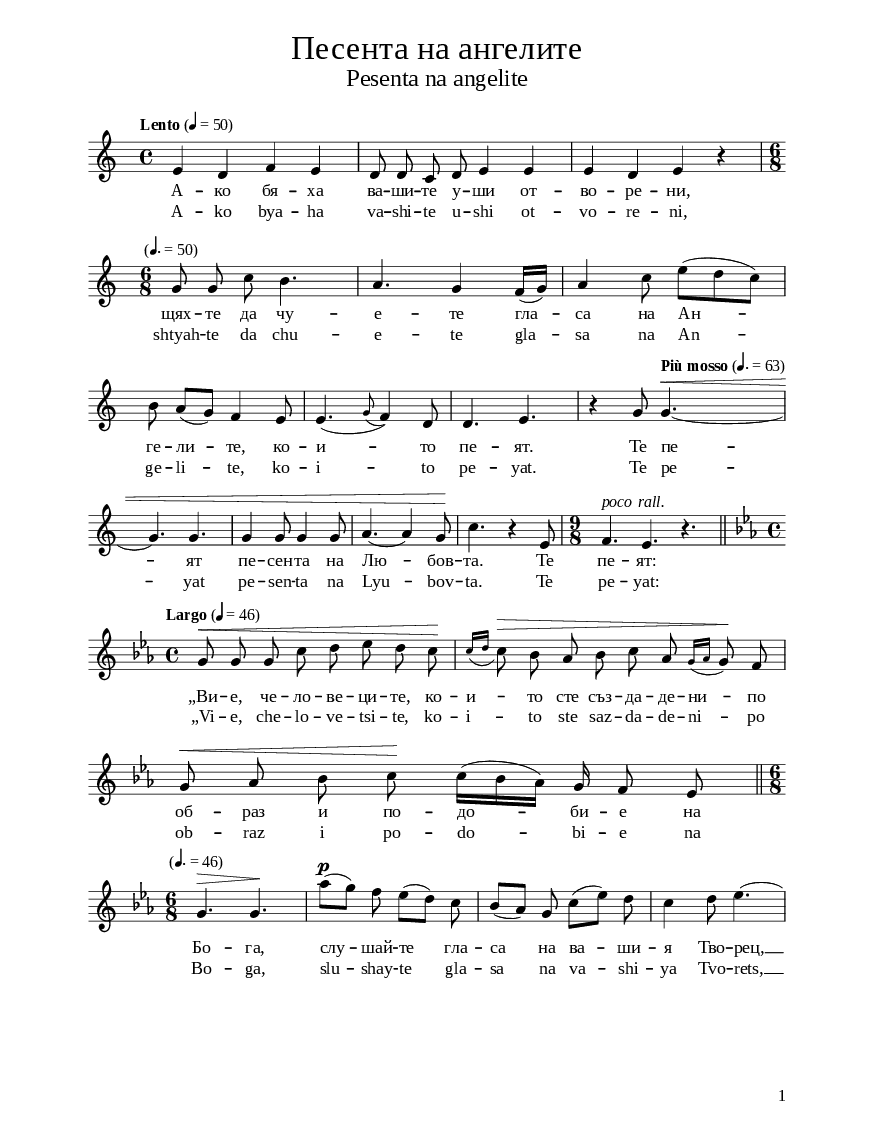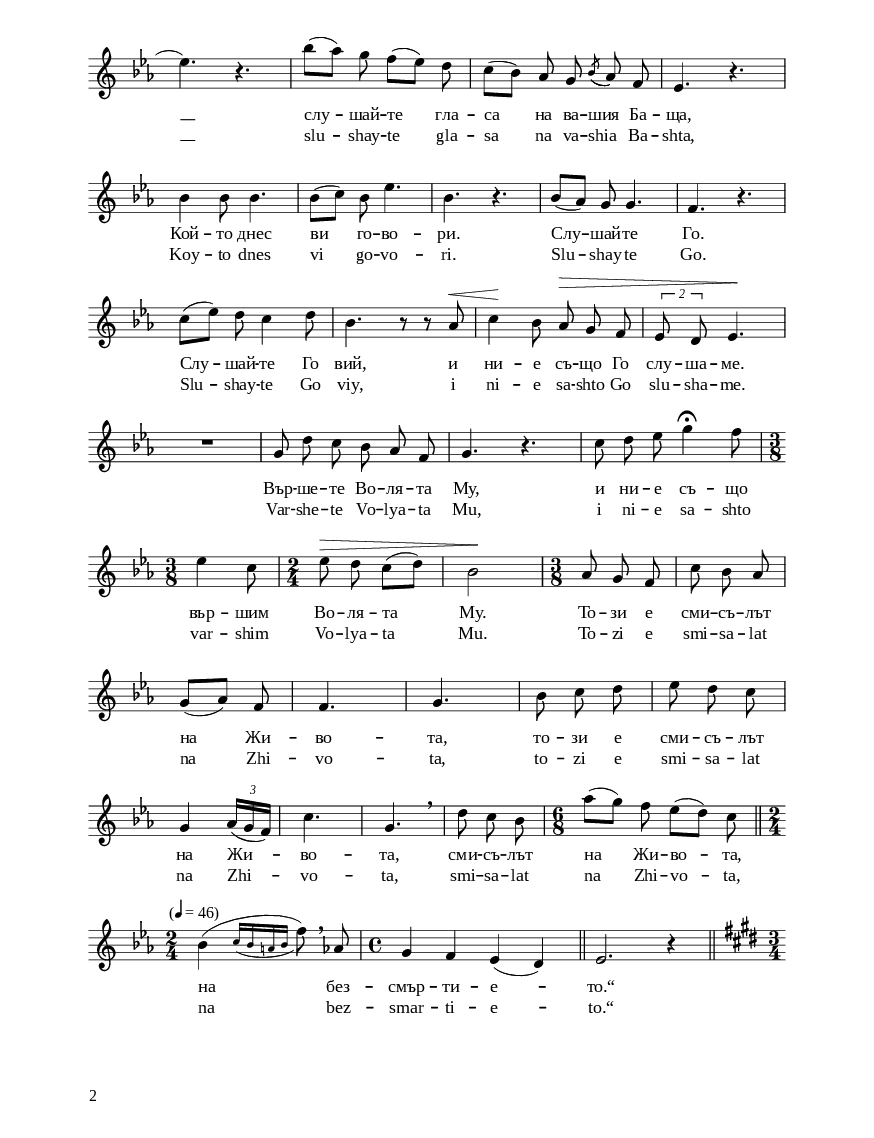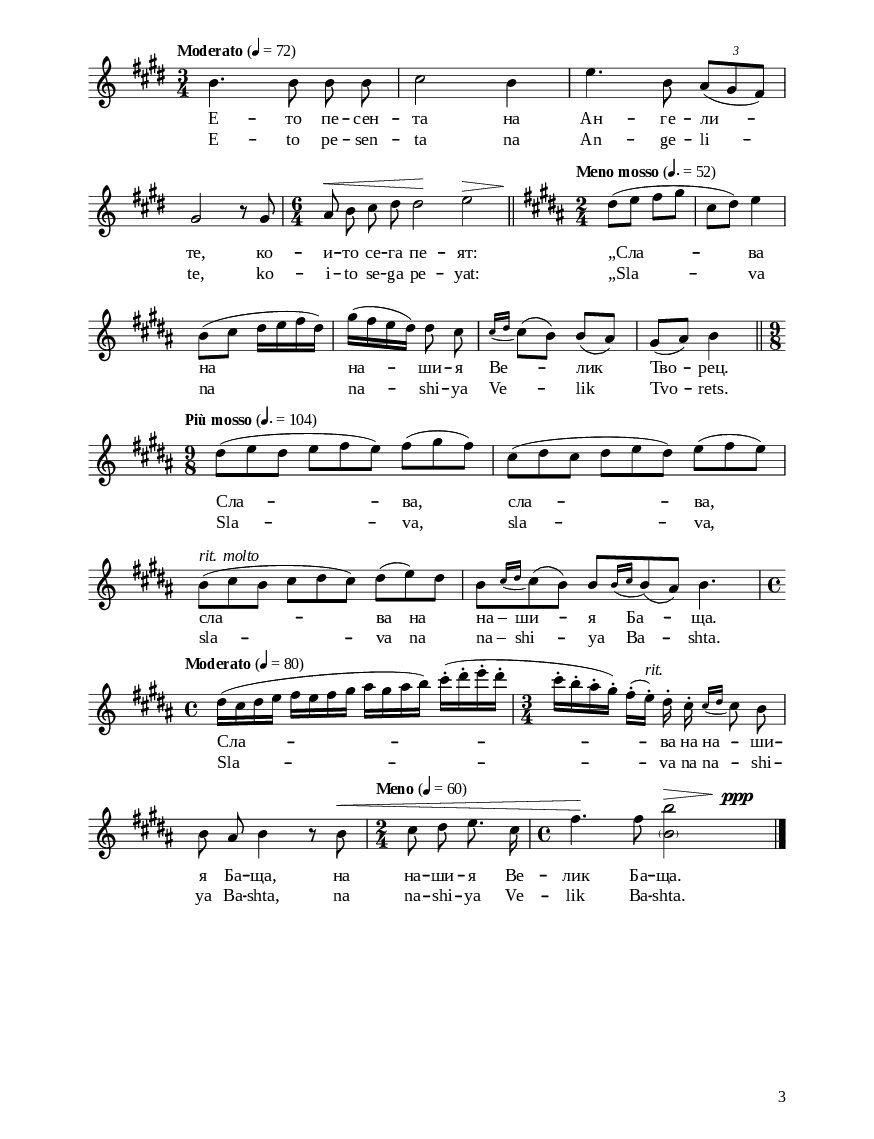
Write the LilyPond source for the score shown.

\version "2.24.0"

% include paper part and global functions
\include "include/globals.ily"

\bookpart {
  \include "include/bookpart-paper.ily"
  \score {
    \include "include/score-layout.ily"

    \new Voice \absolute {
      \clef treble
      \key c \major
      \time 4/4
      \tempoFunc "Lento" 4 "50"
      \autoBeamOff
      \override Hairpin.to-barline = ##f
      \override Hairpin.after-line-breaking = ##t 
      e'4  d'4  f'4  e'4 | % 2
      d'8  d'8  c'8  d'8  e'4
      e'4 | % 3
      e'4  d'4  e'4 r4 | \break % 4
      \time 6/8  | % 4
      \tempoFunc "" 4. "50"
      g'8  g'8 c''8 b'4.  | % 5
      a'4.  g'4  f'16 ( [  g'16 ) ] | % 6
      a'4 c''8 e''8 ( [ d''8
      c''8 ) ] |\break  % 7
      b'8  a'8 ( [  g'8 ) ]  f'4  e'8
      | % 8
      e'4. ( \appoggiatura {  g'8 }  f'4 )
      d'8 | % 9
      d'4.  e'4. | 
      r4  g'8
      \tempoFunc "Più mosso" 4. "63"
      g'4. ~ ^\< |  \break % 11
      g'4.  g'4. | % 12
      g'4  g'8  g'4  g'8 | % 13
      a'4. ~  a'4  g'8 _\!  | % 14
      c''4.  r4  e'8 |  % 15
      \time 9/8  | % 15
      f'4. ^\markup{ \italic {poco rall.} }  e'4. r4. \bar
      "||" \break
      \key es \major \time 4/4 | % 16
      \tempoFunc "Largo" 4 "46"
      g'8 ^\<  g'8  g'8 c''8 d''8
      es''8 d''8 c''8 ^\! | % 17
      \grace {  c''16 ( [  d''16 ] } c''8 ) ^\>
      bes'8  as'8 bes'8 c''8
      as'8 \grace {  g'16 ( [  as'16 ] }  g'8 )
       ^\! f'8 | \break % 18
      g'8 ^\<  as'8 bes'8 c''8  ^\!
      c''16 ( [ bes'16  as'16 )  ] g'16
      f'8  es'8  \bar "||"
      \break | % 19
      \time 6/8  | % 19
      \tempoFunc "" 4. "46"
      g'4. ^\>  g'4.  ^\! |
      as''8 ( [ ^\p g''8 ) ] f''8
      es''8 ( [ d''8 ) ] c''8 | % 21
      bes'8 ( [  as'8 ) ]  g'8 c''8 ( [
      es''8 ) ] d''8 | % 22
      c''4 d''8 es''4. ~ \break | % 23
      es''4. r4. | % 24
      bes''8 ( [ as''8 ) ] g''8
      f''8 ( [ es''8 ) ] d''8 | % 25
      c''8 ( [ bes'8 ) ]  as'8  g'8
      \acciaccatura {  bes'8 ( }  as'8 )  f'8 | % 26
      es'4. r4. \break | % 27
      bes'4 bes'8 bes'4. | % 28
      bes'8 ( [ c''8 ) ] bes'8
      es''4. | % 29
      bes'4. r4. |
      bes'8 ( [  as'8 ) ]  g'8  g'4. | % 31
      f'4. r4. \break| % 32
      c''8 ( [ es''8 ) ] d''8 c''4
      d''8 | % 33
      bes'4. r8 r8  as'8 ^\< | % 34
      c''4 ^\! bes'8  as'8 ^\>  g'8
      f'8 | % 35
      \times 3/2  {
        es'8   d'8
      }
      es'4. ^\! \break | % 36
      R2. | % 37
      g'8 d''8 c''8 bes'8
      as'8  f'8 | % 38
      g'4. r4. | % 39
      c''8 d''8 es''8 g''4
      ^\fermata f''8 \break |
      \time 3/8  |
      es''4 c''8 | % 41
      \time 2/4  | % 41
      es''8 ^\> d''8 c''8 ( [ d''8
      ) ] | % 42
      bes'2 ^\! | % 43
      \time 3/8  | % 43
      as'8  g'8  f'8 | % 44
      c''8 bes'8  as'8 \break | % 45
      g'8 ( [  as'8 ) ]  f'8 | % 46
      f'4. | % 47
      g'4. | % 48
      bes'8 c''8 d''8 | % 49
      es''8 d''8 c''8 \break |
      g'4 \once \omit TupletBracket
      \times 2/3  {
        as'16 ( [  g'16  f'16 ) ]
      }
      | % 51
      c''4. | % 52
      g'4.  \breathe | % 53
      d''8 c''8 bes'8 | % 54
      \time 6/8  | % 54
      as''8 ( [ g''8 ) ] f''8 es''8
      ( [ d''8 ) ] c''8 \bar "||"
      \break | % 55
      \time 2/4  | % 55
      \tempoFunc "" 4 "46" | % 55
      bes'4 ( \acciaccatura {
        c''16 [bes'16 a'16
        bes'16 ]
      }
      f''8 )  \breathe as'8  | % 56
      \time 4/4  | % 56
      g'4  f'4  es'4 (  d'4 ) \bar "||"
      es'2. r4 \bar "||"
      \break | % 58
      \once \override Staff.KeyCancellation.break-visibility = #all-invisible
      \key e \major \time 3/4 | % 58
      \tempoFunc "Moderato" 4 "72"
      b'4. b'8 b'8 b'8 | % 59
      cis''2 b'4 |
      e''4. b'8 \once \omit TupletBracket
      \times 2/3  {
        a'8 ( [  gis'8  fis'8 ) ]
      }
      | \break % 61
      gis'2 r8  gis'8 | % 62
      \time 6/4  | % 62
      a'8 ^\< b'8 cis''8 dis''8
      dis''2 ^\! 
      \once \override Hairpin.to-barline = ##t
      e''2 ^\> \bar "||"
      \key b \major \time 2/4 | % 63
      \tempoFunc "Meno mosso" 4. "52"
      dis''8 ( [ _\! e''8 ] fis''8 [
      gis''8 ] | % 64
      cis''8 [ dis''8 ) ] e''4 | \break % 65
      b'8 ( [ cis''8 ] dis''16 [
      e''16 fis''16 dis''16 ) ]  | % 66
      gis''16 ( [ fis''16 e''16
      dis''16 ) ] dis''8 cis''8 | % 67
      \grace {  cis''16 ( [  dis''16 ] } cis''8 )
      ( [ b'8 ) ]  b'8 ( [  ais'8 ) ] | % 68
      gis'8 ( [  ais'8 ) ] b'4 \bar "||" \break
      \time 9/8  | % 69
      \tempoFunc "Più mosso" 4. "104"
      dis''8 ( [  e''8
      dis''8 ] e''8 [
      fis''8 e''8 ) ] fis''8 ( [ gis''8
      fis''8 ) ]  |
      cis''8 ( [ dis''8 cis''8 ]
      dis''8 [ e''8 dis''8 ) ] e''8 ( [
      fis''8 e''8 ) ] | % 71
      b'8 ( [ ^\markup{ \italic {rit. molto} } cis''8
      b'8 ] cis''8 [ dis''8 cis''8
      ) ] dis''8 ( [ e''8 ) dis''8 ] | % 72
      
      b'8 [ \acciaccatura { cis''16 [  dis''16 ] }
      cis''8 ( b'8 )]  
      
      b'8 [ \acciaccatura { b'16 [  cis''16 ] }
      b'8 ( ais'8 )] 
      
      b'4. \break | % 73
      \time 4/4  | % 73
      \tempoFunc "Moderato" 4 "80"
      dis''16 ( [ cis''16 dis''16
      e''16 ] fis''16 [ e''16 fis''16
      gis''16 ] ais''16 [ gis''16
      ais''16 b''16 ) ] cis'''16 ( -. [
      dis'''16 -. e'''16 -. dis'''16 -. ] | % 74
      \time 3/4  | % 74
      cis'''16 -. [ b''16 -. ais''16 -.
      gis''16 ) -. ] fis''16 ( -. [ e''16 )
      -. ] ^\markup{ \italic {rit.} } dis''16 -. cis''16
      -. \acciaccatura {  cis''16 [  dis''16 ] } cis''8
      b'8 \break | % 75
      b'8  ais'8 b'4 r8
      b'8^\<
       \tempoFunc "Meno" 4 "60"
       \time 2/4  | % 76
      cis''8 dis''8 e''8. cis''16
      | % 77
      \time 4/4  | % 77
      fis''4. ^\! fis''8 
      <\parenthesize b'
      b''>2 ^\>
      \once \override Score.BarLine.break-visibility = ##(#f #f #f)      
      s^\ppp ^\! \bar "|."
    }

   \addlyrics {
      А
      -- ко бя -- ха ва -- ши -- те у -- ши
      от -- во -- ре -- ни, щях -- те да
      чу -- е -- те гла -- са на Ан
      --  ге -- ли -- те, ко -- и
      --  то пе -- ят. Те пе --
      ят пе -- сен -- та на Лю -- бов
      -- та. Те пе -- ят: „Ви -- е, че --
      ло -- ве -- ци -- те, ко -- и --
      то сте съз -- да -- де -- ни --
      по об -- раз и по -- до --
      би -- е на Бо -- га, слу -- шай
      -- те  гла -- са  на ва --
      ши -- я Тво -- рец, __ слу --
      шай -- те  гла -- са  на ва
      -- шия Ба -- ща, Кой -- то днес
      ви  го -- во -- ри. Слу -- шай
      -- те Го. Слу -- шай -- те Го
      вий, и ни -- е съ -- що Го слу --
      ша -- ме. Вър -- ше -- те Во -- ля --
      та Му, и ни -- е съ -- що вър --
      шим Во -- ля -- та  Му. То -- зи
      е сми -- съ -- лът на  Жи -- во
      -- та, то -- зи е сми -- съ -- лът
      на Жи --  во -- та, сми -- съ
      -- лът на  Жи -- во -- та, на
      без -- смър -- ти
      -- е -- то.“ Е -- то пе -- сен --
      та на Ан -- ге -- ли  --  те,
      ко -- и -- то се -- га пе -- ят:
      „Сла --     ва на
      на --
      ши -- я   Ве -- лик
      Тво -- рец. Сла --
      ва,   сла --
      ва,   сла --
      "ва    на" "на –  ши" --
      "я       Ба" -- ща. Сла -- "" -- "" --
      ва на   на -- ши -- я Ба
      -- ща, на на -- ши -- я Ве -- лик Ба
      -- ща.}
      \addlyrics {
        A
        -- ko bya -- ha va -- shi -- te u -- shi
        ot -- vo -- re -- ni, shtyah -- te da
        chu -- e -- te gla -- sa na An
        --  ge -- li -- te, ko -- i
        --  to pe -- yat. Te pe --
        yat pe -- sen -- ta na Lyu -- bov
        -- ta. Te pe -- yat: „Vi -- e, che --
        lo -- ve -- tsi -- te, ko -- i --
        to ste saz -- da -- de -- ni --
        po ob -- raz i po -- do --
        bi -- e na Bo -- ga, slu -- shay
        -- te  gla -- sa  na va --
        shi -- ya Tvo -- rets, __ slu --
        shay -- te  gla -- sa  na va
        -- shia Ba -- shta, Koy -- to dnes
        vi  go -- vo -- ri. Slu -- shay
        -- te Go. Slu -- shay -- te Go
        viy, i ni -- e sa -- shto Go slu --
        sha -- me. Var -- she -- te Vo -- lya --
        ta Mu, i ni -- e sa -- shto var --
        shim Vo -- lya -- ta  Mu. To -- zi
        e smi -- sa -- lat na  Zhi -- vo
        -- ta, to -- zi e smi -- sa -- lat
        na Zhi --  vo -- ta, smi -- sa
        -- lat na  Zhi -- vo -- ta, na
        bez -- smar -- ti
        -- e -- to.“ E -- to pe -- sen --
        ta na An -- ge -- li  --  te,
        ko -- i -- to se -- ga pe -- yat:
        „Sla --     va na
        na --
        shi -- ya   Ve -- lik
        Tvo -- rets. Sla --
        va,   sla --
        va,   sla --
        "va    na" "na –  shi" --
        "ya     Ba" -- shta. Sla -- "" -- "" --
        va na   na -- shi -- ya Ba
        -- shta, na na -- shi -- ya Ve -- lik Ba
        -- shta.}

    \header {
      title = \titleFunc "Песента на ангелите" "Pesenta na angelite"
    }

    \midi{}

  } % score

 \pageBreak

  % include foreign translation(s) of the song
   \version "2.24.0"

\markup \fill-line { \fontsize #deTitleFontSize "Das Lied der Engel" }
\markup \null
\markup \null
\markup \fontsize #deCoupletFontSize {
  \hspace #10
  \override #`(baseline-skip . ,deCoupletBaselineSkip)

  \column {

 \line { " "Wenn eure Ohren offen wären, }

 \line { " "würdet ihr die Stimme der Engel hören, }

 \line { " "die singen. }

 \line { " "Sie singen das Lied der Liebe. }

 \line { " "Sie singen: „Ihr, die Menschen, }

 \line { " "die ihr geschaffen wurdet }

 \line { " "nach dem Ebenbild Gottes, }

 \line { " "hört die Stimme eures Schöpfers, }

 \line { " "hört die Stimme eures Vaters. }

 \line { " "Der, der zu euch heute spricht! }

 \line { " "Hört Ihn! Hört Ihn }

 \line { " "und wir werden ihn auch hören. }

 \line { " "Erfüllt seinen Willen, }

 \line { " "wie wir auch Seinen Willen erfüllen,
 }
 \line { " "Dies ist der Sinn des Lebens, }

 \line { " "dies ist der Sinn des Lebens, }

 \line { " "der Sinn des Lebens, der Unsterblichkeit.“ }

 \line { " "Sieh, das Lied der Engel, }

 \line { " "die jetzt singen: }

 \line { " "„Ruhm zu unserem großen Schöpfer! }

 \line { " "Ruhm, Ruhm, Ruhm unserem Vater! }

 \line { " "Ruhm unserem Vater, }

 \line { " "unserem großen Vater.“ }
  }
}


} % bookpart

% Più mosso
%
